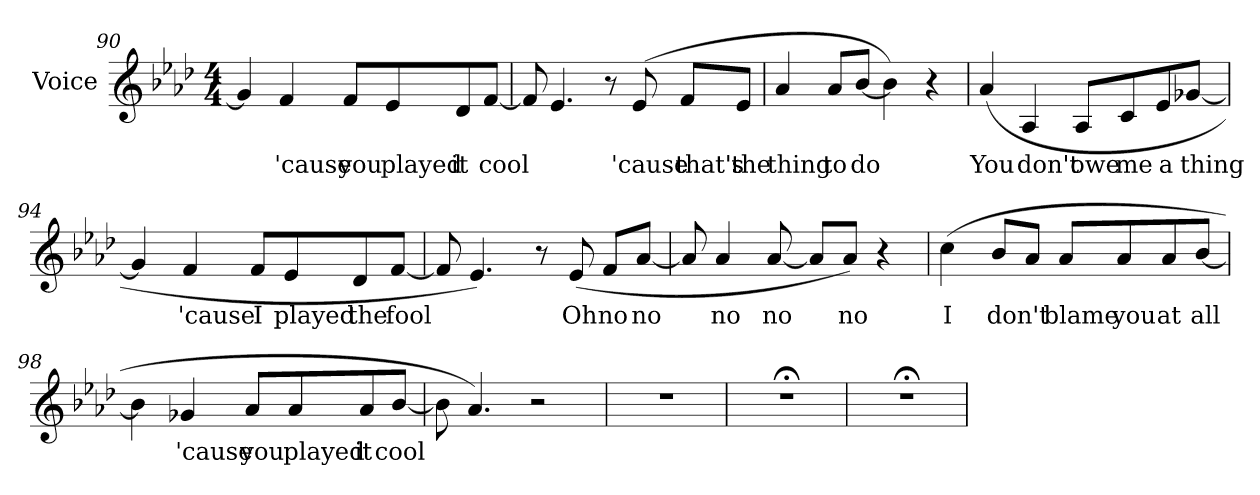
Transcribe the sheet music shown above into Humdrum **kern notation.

**kern	**text
*part1	*part1
*staff1	*staff1
*I"Voice	*
*I'Voice	*
*clefG2	*
*k[b-e-a-d-]	*
*A-:	*
*M4/4	*
=90	=90
4g-i/]	.
!	!LO:LY:b:color=#000000
4fi/	'cause
!	!LO:LY:b:color=#000000
8fi/L	you
!	!LO:LY:b:color=#000000
8e-i/	played
!	!LO:LY:b:color=#000000
8d-i/	it
!	!LO:LY:b:color=#000000
[8fi/J	cool
!!LO:LB:g=z
=91	=91
8fi/]	.
4.e-i/	.
8r	.
!	!LO:LY:b:color=#000000
(8e-i/	'cause
!	!LO:LY:b:color=#000000
8fi/L	that's
!	!LO:LY:b:color=#000000
8e-i/J	the
=92	=92
!	!LO:LY:b:color=#000000
4a-i/	thing
!	!LO:LY:b:color=#000000
8a-i/L	to
!	!LO:LY:b:color=#000000
[8b-i/J	do
4b-i\])	.
4r	.
=93	=93
!	!LO:LY:b:color=#000000
(4a-i/	You
!	!LO:LY:b:color=#000000
4A-i/	don't
!	!LO:LY:b:color=#000000
8A-i/L	owe
!	!LO:LY:b:color=#000000
8ci/	me
!	!LO:LY:b:color=#000000
8e-i/	a
!	!LO:LY:b:color=#000000
[8g-Xi/J	thing
!!LO:LB:g=z
=94	=94
4g-i/]	.
!	!LO:LY:b:color=#000000
4fi/	'cause
!	!LO:LY:b:color=#000000
8fi/L	I
!	!LO:LY:b:color=#000000
8e-i/	played
!	!LO:LY:b:color=#000000
8d-i/	the
!	!LO:LY:b:color=#000000
[8fi/J	fool
=95	=95
8fi/]	.
4.e-i/)	.
8r	.
!	!LO:LY:b:color=#000000
(8e-i/	Oh
!	!LO:LY:b:color=#000000
8fi/L	no
!	!LO:LY:b:color=#000000
[8a-i/J	no
=96	=96
8a-i/]	.
!	!LO:LY:b:color=#000000
4a-i/	no
!	!LO:LY:b:color=#000000
[8a-i/	no
8a-i/L]	.
!	!LO:LY:b:color=#000000
8a-i/J)	no
4r	.
!!LO:LB:g=z
=97	=97
!	!LO:LY:b:color=#000000
(4cci\	I
!	!LO:LY:b:color=#000000
8b-i/L	don't
8a-i/J	.
!	!LO:LY:b:color=#000000
8a-i/L	blame
!	!LO:LY:b:color=#000000
8a-i/	you
!	!LO:LY:b:color=#000000
8a-i/	at
!	!LO:LY:b:color=#000000
[8b-i/J	all
=98	=98
4b-i\]	.
!	!LO:LY:b:color=#000000
4g-Xi/	'cause
!	!LO:LY:b:color=#000000
8a-i/L	you
!	!LO:LY:b:color=#000000
8a-i/	played
!	!LO:LY:b:color=#000000
8a-i/	it
!	!LO:LY:b:color=#000000
[8b-i/J	cool
=99	=99
8b-i\]	.
4.a-i/)	.
2r	.
=100	=100
1r	.
=100X1	=100X1
1r;<	.
=100X2	=100X2
1r;<	.
=	=
*-	*-
